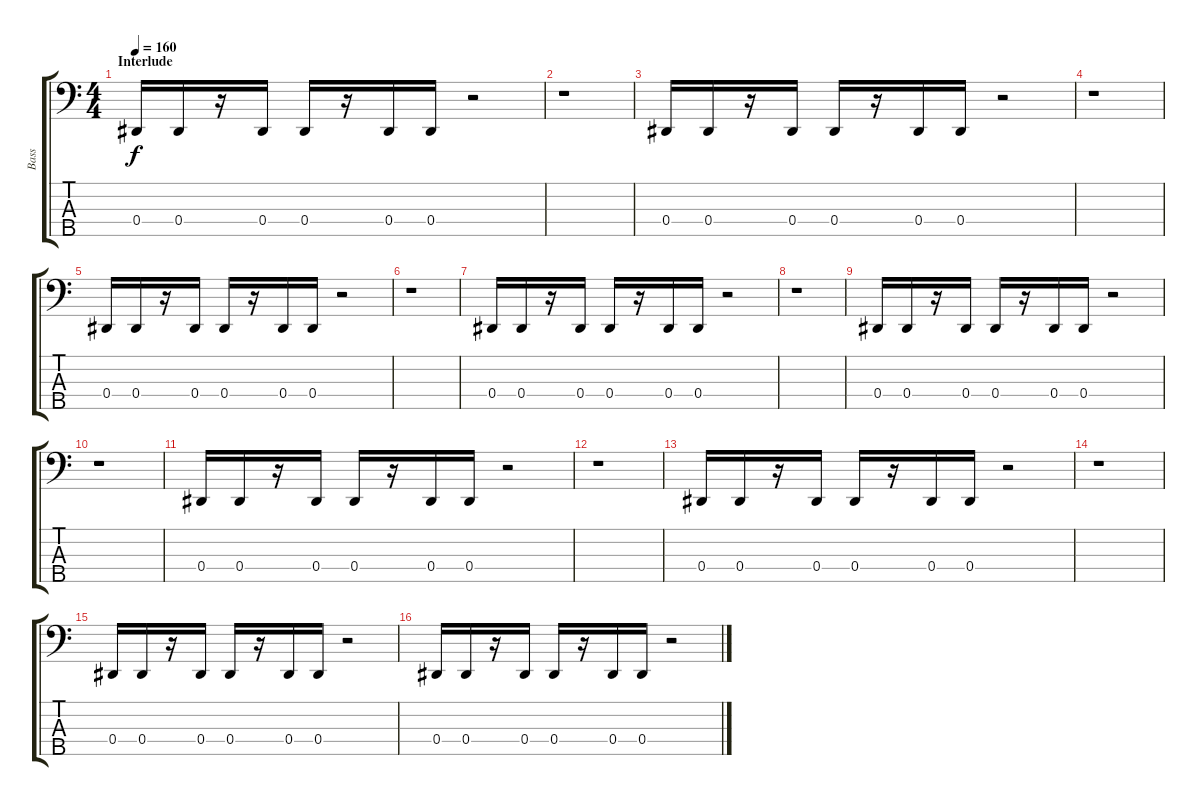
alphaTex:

\track ("Bass" "Bass") {instrument electricbassfinger}
\staff {score tabs}
\tuning (Gb2 Db2 Ab1 Eb1 Bb0) {hide}
\ts (4 4)
\section ("" "Interlude")
\tempo 160
\clef f4
\ks c
0.4.16{dy f} 0.4.16 r.16 0.4.16 0.4.16 r.16 0.4.16 0.4.16 r.2 |
r.1 |
0.4.16 0.4.16 r.16 0.4.16 0.4.16 r.16 0.4.16 0.4.16 r.2 |
r.1 |
0.4.16 0.4.16 r.16 0.4.16 0.4.16 r.16 0.4.16 0.4.16 r.2 |
r.1 |
0.4.16 0.4.16 r.16 0.4.16 0.4.16 r.16 0.4.16 0.4.16 r.2 |
r.1 |
0.4.16 0.4.16 r.16 0.4.16 0.4.16 r.16 0.4.16 0.4.16 r.2 |
r.1 |
0.4.16 0.4.16 r.16 0.4.16 0.4.16 r.16 0.4.16 0.4.16 r.2 |
r.1 |
0.4.16 0.4.16 r.16 0.4.16 0.4.16 r.16 0.4.16 0.4.16 r.2 |
r.1 |
0.4.16 0.4.16 r.16 0.4.16 0.4.16 r.16 0.4.16 0.4.16 r.2 |
0.4.16 0.4.16 r.16 0.4.16 0.4.16 r.16 0.4.16 0.4.16 r.2
